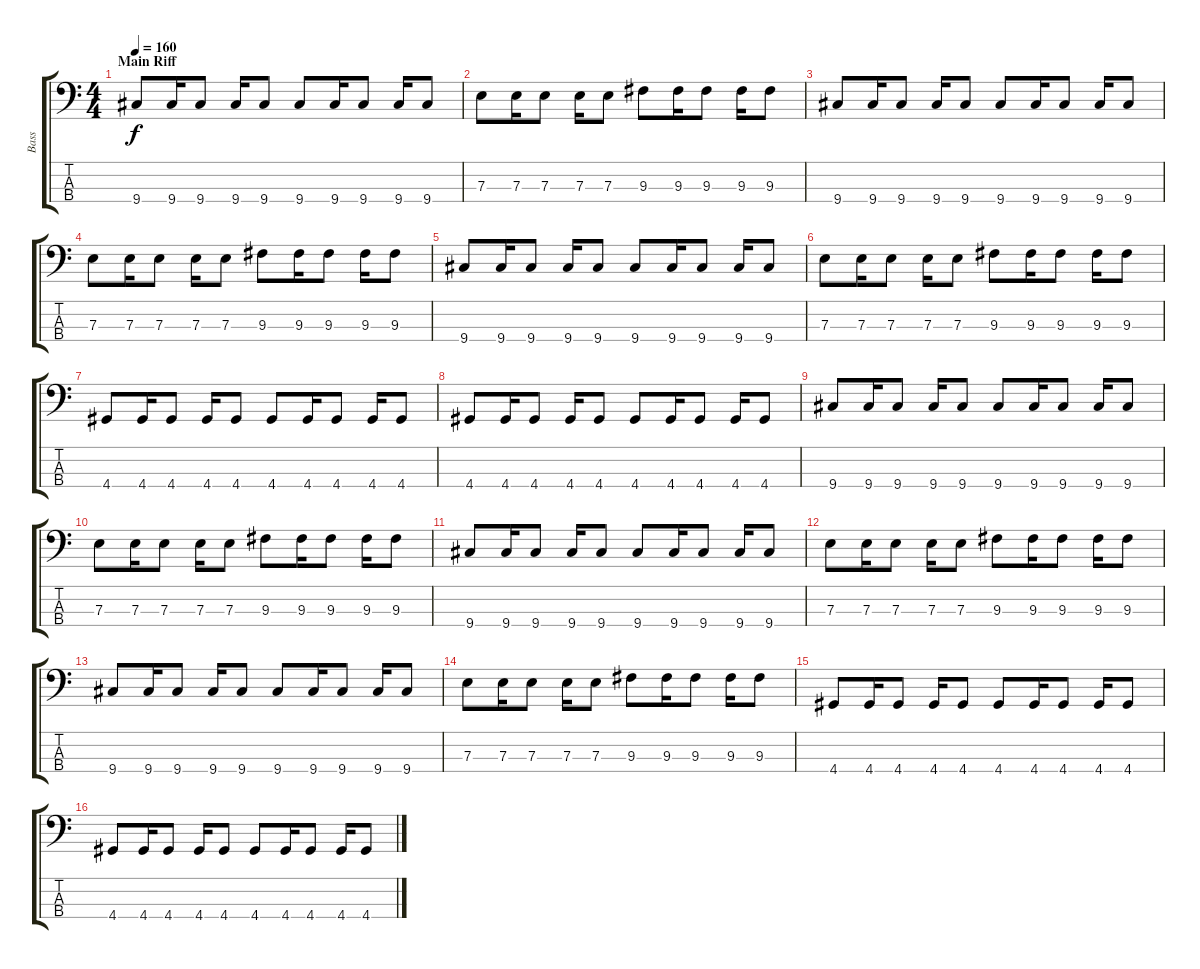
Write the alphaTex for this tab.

\track ("Bass" "Bass") {instrument electricbassfinger}
\staff {score tabs}
\tuning (G2 D2 A1 E1) {hide}
\ts (4 4)
\section ("" "Main Riff")
\tempo 160
\clef f4
\ks c
9.4.8{dy f} 9.4.16 9.4.8 9.4.16 9.4.8 9.4.8 9.4.16 9.4.8 9.4.16 9.4.8 |
7.3.8 7.3.16 7.3.8 7.3.16 7.3.8 9.3.8 9.3.16 9.3.8 9.3.16 9.3.8 |
9.4.8 9.4.16 9.4.8 9.4.16 9.4.8 9.4.8 9.4.16 9.4.8 9.4.16 9.4.8 |
7.3.8 7.3.16 7.3.8 7.3.16 7.3.8 9.3.8 9.3.16 9.3.8 9.3.16 9.3.8 |
9.4.8 9.4.16 9.4.8 9.4.16 9.4.8 9.4.8 9.4.16 9.4.8 9.4.16 9.4.8 |
7.3.8 7.3.16 7.3.8 7.3.16 7.3.8 9.3.8 9.3.16 9.3.8 9.3.16 9.3.8 |
4.4.8 4.4.16 4.4.8 4.4.16 4.4.8 4.4.8 4.4.16 4.4.8 4.4.16 4.4.8 |
4.4.8 4.4.16 4.4.8 4.4.16 4.4.8 4.4.8 4.4.16 4.4.8 4.4.16 4.4.8 |
9.4.8 9.4.16 9.4.8 9.4.16 9.4.8 9.4.8 9.4.16 9.4.8 9.4.16 9.4.8 |
7.3.8 7.3.16 7.3.8 7.3.16 7.3.8 9.3.8 9.3.16 9.3.8 9.3.16 9.3.8 |
9.4.8 9.4.16 9.4.8 9.4.16 9.4.8 9.4.8 9.4.16 9.4.8 9.4.16 9.4.8 |
7.3.8 7.3.16 7.3.8 7.3.16 7.3.8 9.3.8 9.3.16 9.3.8 9.3.16 9.3.8 |
9.4.8 9.4.16 9.4.8 9.4.16 9.4.8 9.4.8 9.4.16 9.4.8 9.4.16 9.4.8 |
7.3.8 7.3.16 7.3.8 7.3.16 7.3.8 9.3.8 9.3.16 9.3.8 9.3.16 9.3.8 |
4.4.8 4.4.16 4.4.8 4.4.16 4.4.8 4.4.8 4.4.16 4.4.8 4.4.16 4.4.8 |
4.4.8 4.4.16 4.4.8 4.4.16 4.4.8 4.4.8 4.4.16 4.4.8 4.4.16 4.4.8
